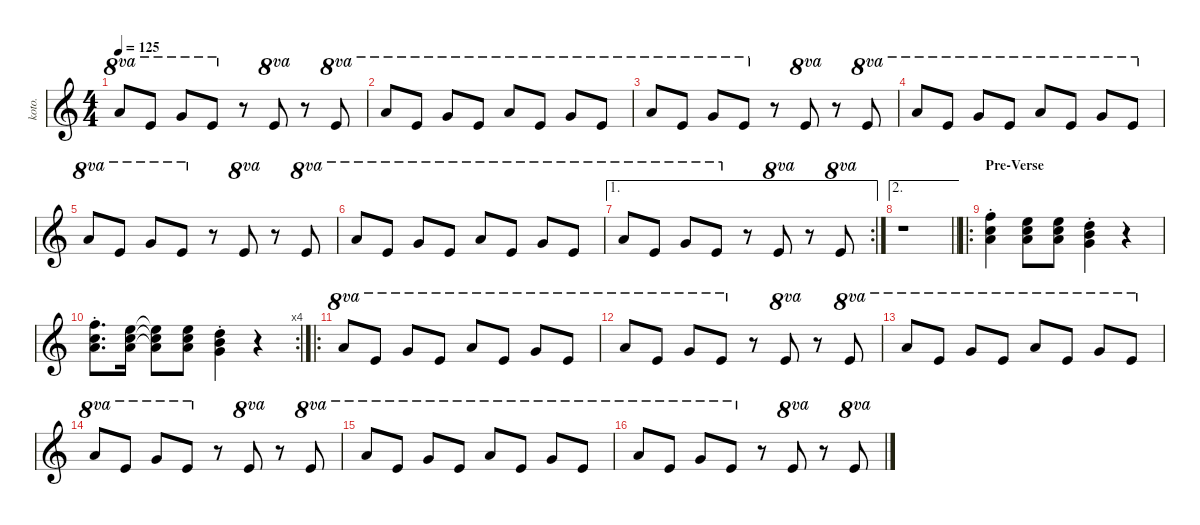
\defaultSystemsLayout 4
\hideDynamics
\bracketExtendMode nobrackets
\otherSystemsTrackNameOrientation horizontal
\track ("Synth - koto" "koto.") {instrument koto}
\staff {score}
\tuning (E4 B3 G3 D3 A2 E2)
\ts (4 4)
\tempo 125
\clef g2
\ks c
17.1.8{ot 8va dy f beam Up} 17.2.8{ot 8va beam Up} 15.1.8{ot 8va beam Up} 17.2.8{ot 8va beam Up} r.8{beam Up} 17.2.8{ot 8va beam Up} r.8{beam Up} 17.2.8{ot 8va beam Up} |
17.1.8{ot 8va beam Up} 17.2.8{ot 8va beam Up} 15.1.8{ot 8va beam Up} 17.2.8{ot 8va beam Up} 17.1.8{ot 8va beam Up} 17.2.8{ot 8va beam Up} 15.1.8{ot 8va beam Up} 17.2.8{ot 8va beam Up} |
17.1.8{ot 8va beam Up} 17.2.8{ot 8va beam Up} 15.1.8{ot 8va beam Up} 17.2.8{ot 8va beam Up} r.8{beam Up} 17.2.8{ot 8va beam Up} r.8{beam Up} 17.2.8{ot 8va beam Up} |
17.1.8{ot 8va beam Up} 17.2.8{ot 8va beam Up} 15.1.8{ot 8va beam Up} 17.2.8{ot 8va beam Up} 17.1.8{ot 8va beam Up} 17.2.8{ot 8va beam Up} 15.1.8{ot 8va beam Up} 17.2.8{ot 8va beam Up} |
17.1.8{ot 8va beam Up} 17.2.8{ot 8va beam Up} 15.1.8{ot 8va beam Up} 17.2.8{ot 8va beam Up} r.8{beam Up} 17.2.8{ot 8va beam Up} r.8{beam Up} 17.2.8{ot 8va beam Up} |
17.1.8{ot 8va beam Up} 17.2.8{ot 8va beam Up} 15.1.8{ot 8va beam Up} 17.2.8{ot 8va beam Up} 17.1.8{ot 8va beam Up} 17.2.8{ot 8va beam Up} 15.1.8{ot 8va beam Up} 17.2.8{ot 8va beam Up} |
\ae 1
\rc 2
17.1.8{ot 8va beam Up} 17.2.8{ot 8va beam Up} 15.1.8{ot 8va beam Up} 17.2.8{ot 8va beam Up} r.8{beam Up} 17.2.8{ot 8va beam Up} r.8{beam Up} 17.2.8{ot 8va beam Up} |
\ae 2
\barLineRight lightlight
r.1{beam Down} |
\ro
\section ("" "Pre-Verse")
(13.1{st} 13.2{st} 14.3{st}).4{beam Down} (12.1 13.2 14.3).8{beam Down} (12.1 13.2 14.3).8{beam Down} (10.1{st} 12.2{st} 12.3{st}).4{beam Down} r.4{beam Down} |
\rc 4
(13.1{st} 13.2{st} 14.3{st}).8{d beam Down} (12.1 13.2 14.3).16{beam Down} (12.1{t} 13.2{t} 14.3{t}).8{beam Down} (12.1 13.2 14.3).8{beam Down} (10.1{st} 12.2{st} 12.3{st}).4{beam Down} r.4{beam Down} |
\ro
17.1.8{ot 8va beam Up} 17.2.8{ot 8va beam Up} 15.1.8{ot 8va beam Up} 17.2.8{ot 8va beam Up} 17.1.8{ot 8va beam Up} 17.2.8{ot 8va beam Up} 15.1.8{ot 8va beam Up} 17.2.8{ot 8va beam Up} |
17.1.8{ot 8va beam Up} 17.2.8{ot 8va beam Up} 15.1.8{ot 8va beam Up} 17.2.8{ot 8va beam Up} r.8{beam Up} 17.2.8{ot 8va beam Up} r.8{beam Up} 17.2.8{ot 8va beam Up} |
17.1.8{ot 8va beam Up} 17.2.8{ot 8va beam Up} 15.1.8{ot 8va beam Up} 17.2.8{ot 8va beam Up} 17.1.8{ot 8va beam Up} 17.2.8{ot 8va beam Up} 15.1.8{ot 8va beam Up} 17.2.8{ot 8va beam Up} |
17.1.8{ot 8va beam Up} 17.2.8{ot 8va beam Up} 15.1.8{ot 8va beam Up} 17.2.8{ot 8va beam Up} r.8{beam Up} 17.2.8{ot 8va beam Up} r.8{beam Up} 17.2.8{ot 8va beam Up} |
17.1.8{ot 8va beam Up} 17.2.8{ot 8va beam Up} 15.1.8{ot 8va beam Up} 17.2.8{ot 8va beam Up} 17.1.8{ot 8va beam Up} 17.2.8{ot 8va beam Up} 15.1.8{ot 8va beam Up} 17.2.8{ot 8va beam Up} |
17.1.8{ot 8va beam Up} 17.2.8{ot 8va beam Up} 15.1.8{ot 8va beam Up} 17.2.8{ot 8va beam Up} r.8{beam Up} 17.2.8{ot 8va beam Up} r.8{beam Up} 17.2.8{ot 8va beam Up}
